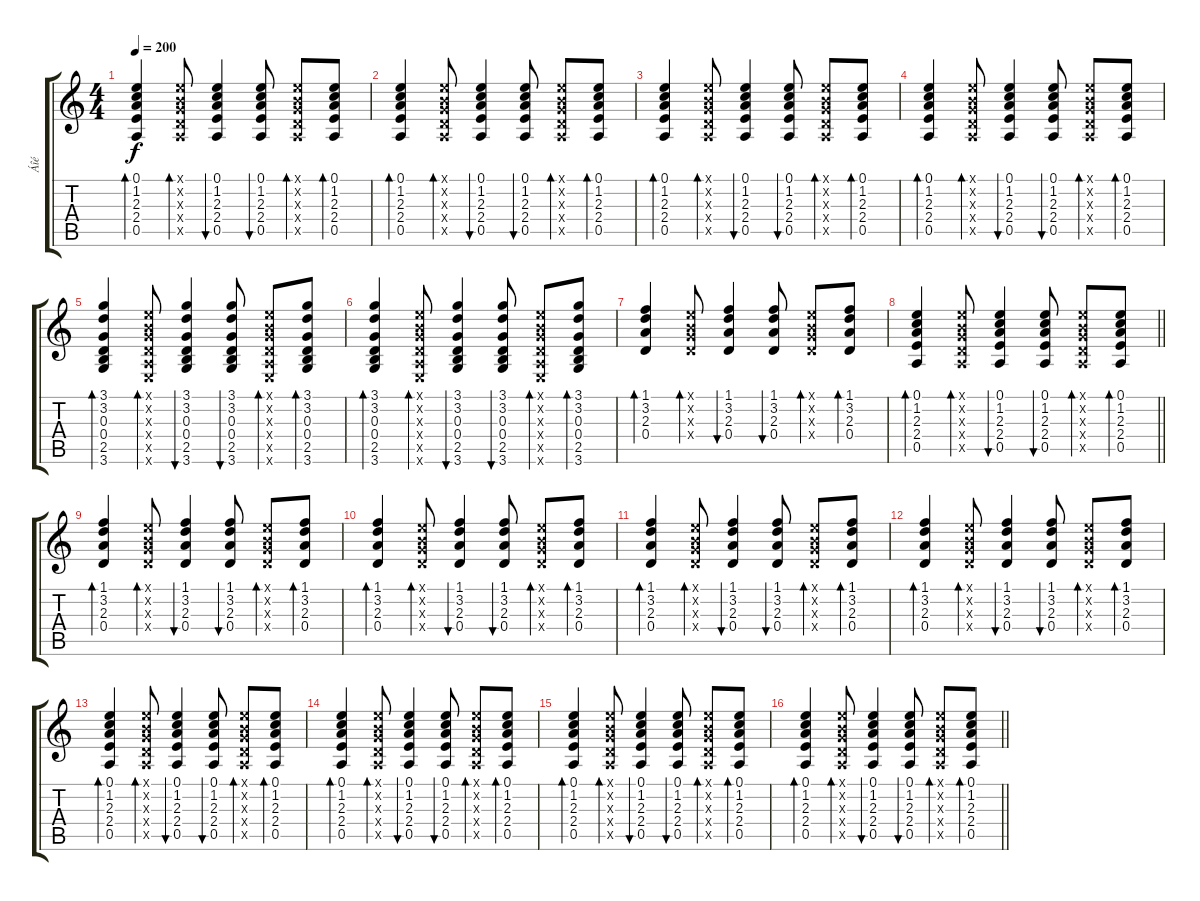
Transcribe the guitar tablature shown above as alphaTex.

\track ("Áîé" "Áîé") {instrument acousticguitarsteel}
\staff {score tabs}
\tuning (E4 B3 G3 D3 A2 E2) {hide}
\ts (4 4)
\tempo 200
\clef g2
\ks c
(0.1 1.2 2.3 2.4 0.5).4{bd 60 dy f} (0.1{x} 0.2{x} 0.3{x} 0.4{x} 0.5{x}).8{bd 60} (0.1 1.2 2.3 2.4 0.5).4{bu 60} (0.1 1.2 2.3 2.4 0.5).8{bu 60} (0.1{x} 0.2{x} 0.3{x} 0.4{x} 0.5{x}).8{bd 60} (0.1 1.2 2.3 2.4 0.5).8{bd 60} |
(0.1 1.2 2.3 2.4 0.5).4{bd 60} (0.1{x} 0.2{x} 0.3{x} 0.4{x} 0.5{x}).8{bd 60} (0.1 1.2 2.3 2.4 0.5).4{bu 60} (0.1 1.2 2.3 2.4 0.5).8{bu 60} (0.1{x} 0.2{x} 0.3{x} 0.4{x} 0.5{x}).8{bd 60} (0.1 1.2 2.3 2.4 0.5).8{bd 60} |
(0.1 1.2 2.3 2.4 0.5).4{bd 60} (0.1{x} 0.2{x} 0.3{x} 0.4{x} 0.5{x}).8{bd 60} (0.1 1.2 2.3 2.4 0.5).4{bu 60} (0.1 1.2 2.3 2.4 0.5).8{bu 60} (0.1{x} 0.2{x} 0.3{x} 0.4{x} 0.5{x}).8{bd 60} (0.1 1.2 2.3 2.4 0.5).8{bd 60} |
(0.1 1.2 2.3 2.4 0.5).4{bd 60} (0.1{x} 0.2{x} 0.3{x} 0.4{x} 0.5{x}).8{bd 60} (0.1 1.2 2.3 2.4 0.5).4{bu 60} (0.1 1.2 2.3 2.4 0.5).8{bu 60} (0.1{x} 0.2{x} 0.3{x} 0.4{x} 0.5{x}).8{bd 60} (0.1 1.2 2.3 2.4 0.5).8{bd 60} |
(3.1 3.2 0.3 0.4 2.5 3.6).4{bd 60} (0.1{x} 0.2{x} 0.3{x} 0.4{x} 0.5{x} 0.6{x}).8{bd 60} (3.1 3.2 0.3 0.4 2.5 3.6).4{bu 60} (3.1 3.2 0.3 0.4 2.5 3.6).8{bu 60} (0.1{x} 0.2{x} 0.3{x} 0.4{x} 0.5{x} 0.6{x}).8{bd 60} (3.1 3.2 0.3 0.4 2.5 3.6).8{bd 60} |
(3.1 3.2 0.3 0.4 2.5 3.6).4{bd 60} (0.1{x} 0.2{x} 0.3{x} 0.4{x} 0.5{x} 0.6{x}).8{bd 60} (3.1 3.2 0.3 0.4 2.5 3.6).4{bu 60} (3.1 3.2 0.3 0.4 2.5 3.6).8{bu 60} (0.1{x} 0.2{x} 0.3{x} 0.4{x} 0.5{x} 0.6{x}).8{bd 60} (3.1 3.2 0.3 0.4 2.5 3.6).8{bd 60} |
(1.1 3.2 2.3 0.4).4{bd 60} (0.1{x} 0.2{x} 0.3{x} 0.4{x}).8{bd 60} (1.1 3.2 2.3 0.4).4{bu 60} (1.1 3.2 2.3 0.4).8{bu 60} (0.1{x} 0.2{x} 0.3{x} 0.4{x}).8{bd 60} (1.1 3.2 2.3 0.4).8{bd 60} |
\barLineRight lightlight
(0.1 1.2 2.3 2.4 0.5).4{bd 60} (0.1{x} 0.2{x} 0.3{x} 0.4{x} 0.5{x}).8{bd 60} (0.1 1.2 2.3 2.4 0.5).4{bu 60} (0.1 1.2 2.3 2.4 0.5).8{bu 60} (0.1{x} 0.2{x} 0.3{x} 0.4{x} 0.5{x}).8{bd 60} (0.1 1.2 2.3 2.4 0.5).8{bd 60} |
(1.1 3.2 2.3 0.4).4{bd 60} (0.1{x} 0.2{x} 0.3{x} 0.4{x}).8{bd 60} (1.1 3.2 2.3 0.4).4{bu 60} (1.1 3.2 2.3 0.4).8{bu 60} (0.1{x} 0.2{x} 0.3{x} 0.4{x}).8{bd 60} (1.1 3.2 2.3 0.4).8{bd 60} |
(1.1 3.2 2.3 0.4).4{bd 60} (0.1{x} 0.2{x} 0.3{x} 0.4{x}).8{bd 60} (1.1 3.2 2.3 0.4).4{bu 60} (1.1 3.2 2.3 0.4).8{bu 60} (0.1{x} 0.2{x} 0.3{x} 0.4{x}).8{bd 60} (1.1 3.2 2.3 0.4).8{bd 60} |
(1.1 3.2 2.3 0.4).4{bd 60} (0.1{x} 0.2{x} 0.3{x} 0.4{x}).8{bd 60} (1.1 3.2 2.3 0.4).4{bu 60} (1.1 3.2 2.3 0.4).8{bu 60} (0.1{x} 0.2{x} 0.3{x} 0.4{x}).8{bd 60} (1.1 3.2 2.3 0.4).8{bd 60} |
(1.1 3.2 2.3 0.4).4{bd 60} (0.1{x} 0.2{x} 0.3{x} 0.4{x}).8{bd 60} (1.1 3.2 2.3 0.4).4{bu 60} (1.1 3.2 2.3 0.4).8{bu 60} (0.1{x} 0.2{x} 0.3{x} 0.4{x}).8{bd 60} (1.1 3.2 2.3 0.4).8{bd 60} |
(0.1 1.2 2.3 2.4 0.5).4{bd 60} (0.1{x} 0.2{x} 0.3{x} 0.4{x} 0.5{x}).8{bd 60} (0.1 1.2 2.3 2.4 0.5).4{bu 60} (0.1 1.2 2.3 2.4 0.5).8{bu 60} (0.1{x} 0.2{x} 0.3{x} 0.4{x} 0.5{x}).8{bd 60} (0.1 1.2 2.3 2.4 0.5).8{bd 60} |
(0.1 1.2 2.3 2.4 0.5).4{bd 60} (0.1{x} 0.2{x} 0.3{x} 0.4{x} 0.5{x}).8{bd 60} (0.1 1.2 2.3 2.4 0.5).4{bu 60} (0.1 1.2 2.3 2.4 0.5).8{bu 60} (0.1{x} 0.2{x} 0.3{x} 0.4{x} 0.5{x}).8{bd 60} (0.1 1.2 2.3 2.4 0.5).8{bd 60} |
(0.1 1.2 2.3 2.4 0.5).4{bd 60} (0.1{x} 0.2{x} 0.3{x} 0.4{x} 0.5{x}).8{bd 60} (0.1 1.2 2.3 2.4 0.5).4{bu 60} (0.1 1.2 2.3 2.4 0.5).8{bu 60} (0.1{x} 0.2{x} 0.3{x} 0.4{x} 0.5{x}).8{bd 60} (0.1 1.2 2.3 2.4 0.5).8{bd 60} |
\barLineRight lightlight
(0.1 1.2 2.3 2.4 0.5).4{bd 60} (0.1{x} 0.2{x} 0.3{x} 0.4{x} 0.5{x}).8{bd 60} (0.1 1.2 2.3 2.4 0.5).4{bu 60} (0.1 1.2 2.3 2.4 0.5).8{bu 60} (0.1{x} 0.2{x} 0.3{x} 0.4{x} 0.5{x}).8{bd 60} (0.1 1.2 2.3 2.4 0.5).8{bd 60}
